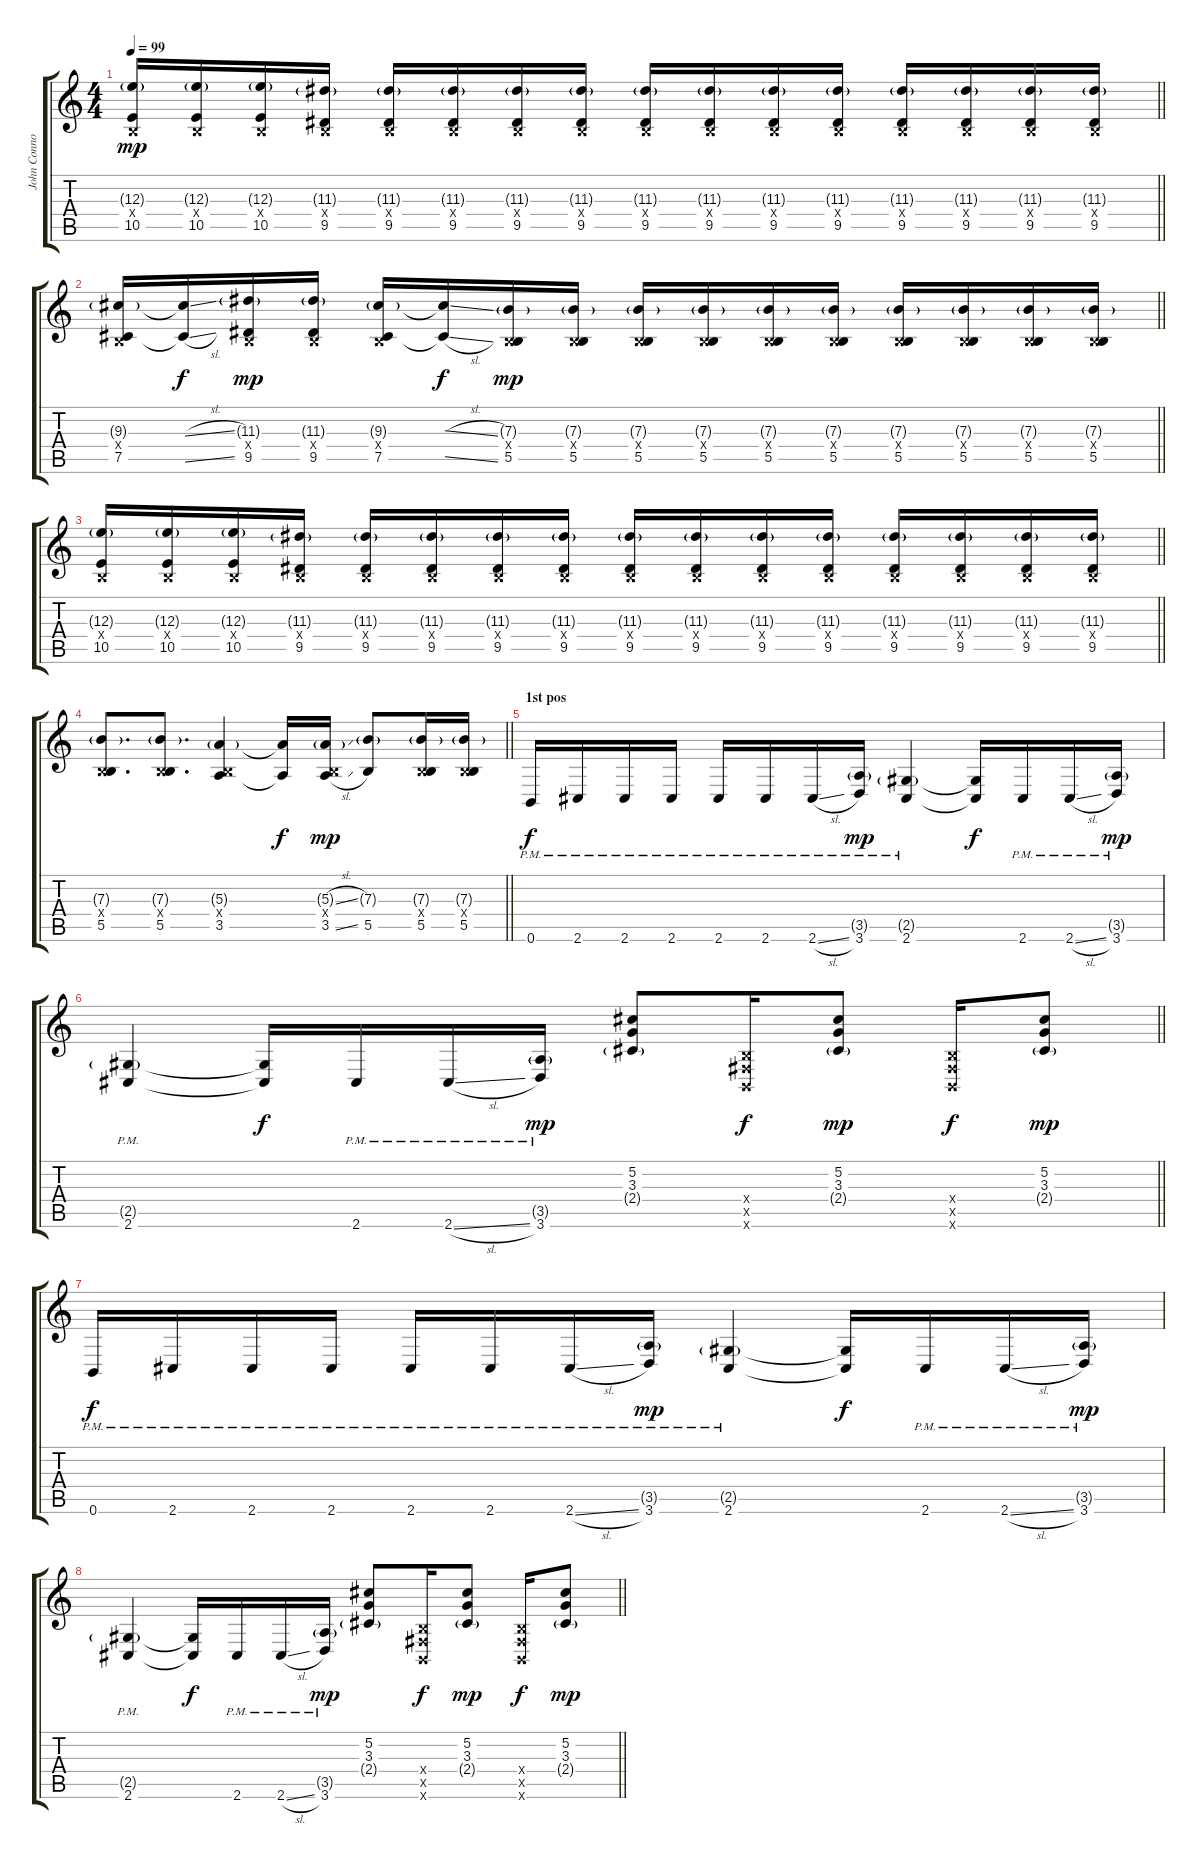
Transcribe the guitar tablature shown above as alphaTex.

\track ("John Connolly" "John Conno") {instrument distortionguitar}
\staff {score tabs}
\tuning (Db4 Ab3 E3 B2 Gb2 B1) {hide}
\ts (4 4)
\tempo 99
\clef g2
\barLineRight lightlight
\ks c
(12.3{g} 0.4{x} 10.5).16{dy mp} (12.3{g} 0.4{x} 10.5).16 (12.3{g} 0.4{x} 10.5).16 (11.3{g} 0.4{x} 9.5).16 (11.3{g} 0.4{x} 9.5).16 (11.3{g} 0.4{x} 9.5).16 (11.3{g} 0.4{x} 9.5).16 (11.3{g} 0.4{x} 9.5).16 (11.3{g} 0.4{x} 9.5).16 (11.3{g} 0.4{x} 9.5).16 (11.3{g} 0.4{x} 9.5).16 (11.3{g} 0.4{x} 9.5).16 (11.3{g} 0.4{x} 9.5).16 (11.3{g} 0.4{x} 9.5).16 (11.3{g} 0.4{x} 9.5).16 (11.3{g} 0.4{x} 9.5).16 |
\barLineRight lightlight
(9.3{g} 0.4{x} 7.5).16 (9.3{sl t} 7.5{sl t}).16{dy f} (11.3{g} 0.4{x} 9.5).16{dy mp} (11.3{g} 0.4{x} 9.5).16 (9.3{g} 0.4{x} 7.5).16 (9.3{sl t} 7.5{sl t}).16{dy f} (7.3{g} 0.4{x} 5.5).16{dy mp} (7.3{g} 0.4{x} 5.5).16 (7.3{g} 0.4{x} 5.5).16 (7.3{g} 0.4{x} 5.5).16 (7.3{g} 0.4{x} 5.5).16 (7.3{g} 0.4{x} 5.5).16 (7.3{g} 0.4{x} 5.5).16 (7.3{g} 0.4{x} 5.5).16 (7.3{g} 0.4{x} 5.5).16 (7.3{g} 0.4{x} 5.5).16 |
\barLineRight lightlight
(12.3{g} 0.4{x} 10.5).16 (12.3{g} 0.4{x} 10.5).16 (12.3{g} 0.4{x} 10.5).16 (11.3{g} 0.4{x} 9.5).16 (11.3{g} 0.4{x} 9.5).16 (11.3{g} 0.4{x} 9.5).16 (11.3{g} 0.4{x} 9.5).16 (11.3{g} 0.4{x} 9.5).16 (11.3{g} 0.4{x} 9.5).16 (11.3{g} 0.4{x} 9.5).16 (11.3{g} 0.4{x} 9.5).16 (11.3{g} 0.4{x} 9.5).16 (11.3{g} 0.4{x} 9.5).16 (11.3{g} 0.4{x} 9.5).16 (11.3{g} 0.4{x} 9.5).16 (11.3{g} 0.4{x} 9.5).16 |
\barLineRight lightlight
(7.3{g} 0.4{x} 5.5).8{d} (7.3{g} 0.4{x} 5.5).8{d} (5.3{g} 0.4{x} 3.5).4 (5.3{t} 3.5{t}).16{dy f} (5.3{sl g} 0.4{x} 3.5{sl}).16{dy mp} (7.3{g} 5.5).8 (7.3{g} 0.4{x} 5.5).16 (7.3{g} 0.4{x} 5.5).16 |
\section ("" "1st pos")
0.6{pm}.16{dy f} 2.6{pm}.16 2.6{pm}.16 2.6{pm}.16 2.6{pm}.16 2.6{pm}.16 2.6{sl pm}.16 (3.5{g pm} 3.6{pm}).16{dy mp} (2.5{g pm} 2.6{pm}).4 (2.5{t} 2.6{t}).16{dy f} 2.6{pm}.16 2.6{sl pm}.16 (3.5{g pm} 3.6{pm}).16{dy mp} |
\barLineRight lightlight
(2.5{g pm} 2.6{pm}).4 (2.5{t} 2.6{t}).16{dy f} 2.6{pm}.16 2.6{sl pm}.16 (3.5{g pm} 3.6{pm}).16{dy mp} (5.2 3.3 2.4{g}).8 (0.4{x} 0.5{x} 0.6{x}).16{dy f} (5.2 3.3 2.4{g}).8{dy mp} (0.4{x} 0.5{x} 0.6{x}).16{dy f} (5.2 3.3 2.4{g}).8{dy mp} |
0.6{pm}.16{dy f} 2.6{pm}.16 2.6{pm}.16 2.6{pm}.16 2.6{pm}.16 2.6{pm}.16 2.6{sl pm}.16 (3.5{g pm} 3.6{pm}).16{dy mp} (2.5{g pm} 2.6{pm}).4 (2.5{t} 2.6{t}).16{dy f} 2.6{pm}.16 2.6{sl pm}.16 (3.5{g pm} 3.6{pm}).16{dy mp} |
\barLineRight lightlight
(2.5{g pm} 2.6{pm}).4 (2.5{t} 2.6{t}).16{dy f} 2.6{pm}.16 2.6{sl pm}.16 (3.5{g pm} 3.6{pm}).16{dy mp} (5.2 3.3 2.4{g}).8 (0.4{x} 0.5{x} 0.6{x}).16{dy f} (5.2 3.3 2.4{g}).8{dy mp} (0.4{x} 0.5{x} 0.6{x}).16{dy f} (5.2 3.3 2.4{g}).8{dy mp}
